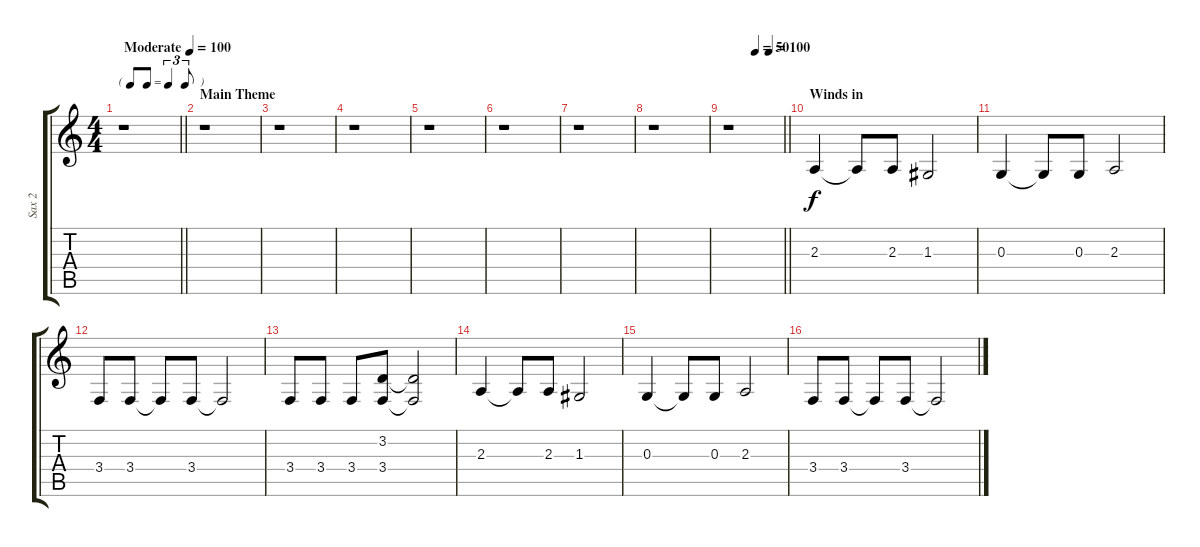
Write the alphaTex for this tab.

\track ("Sax 2" "Sax 2") {instrument tenorsax}
\staff {score tabs}
\tuning (E4 B3 G3 D3 A2 E2) {hide}
\ts (4 4)
\tf triplet8th
\tempo (100 "Moderate")
\clef g2
\barLineRight lightlight
\ks c
r.1{dy f instrument tenorsax} |
\section ("" "Main Theme")
r.1 |
r.1 |
r.1 |
r.1 |
r.1 |
r.1 |
r.1 |
\tempo (50 0.5)
\tempo (100 0.75)
\barLineRight lightlight
r.1 |
\section ("" "Winds in")
2.3.4 2.3{t}.8 2.3.8 1.3.2 |
0.3.4 0.3{t}.8 0.3.8 2.3.2 |
3.4.8 3.4.8 3.4{t}.8 3.4.8 3.4{t}.2 |
3.4.8 3.4.8 3.4.8 (3.2 3.4).8 (3.2{t} 3.4{t}).2 |
2.3.4 2.3{t}.8 2.3.8 1.3.2 |
0.3.4 0.3{t}.8 0.3.8 2.3.2 |
3.4.8 3.4.8 3.4{t}.8 3.4.8 3.4{t}.2
